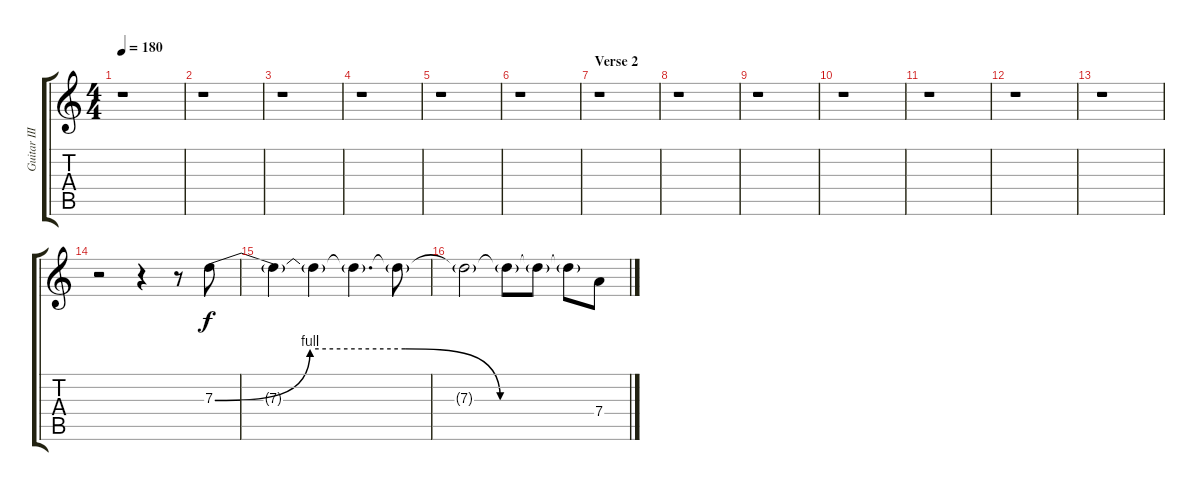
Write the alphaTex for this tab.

\track ("Guitar III - Lead Fills" "Guitar III") {instrument distortionguitar}
\staff {score tabs}
\tuning (E4 B3 G3 D3 A2 E2) {hide}
\ts (4 4)
\tempo 180
\clef g2
\ks c
r.1{dy f} |
r.1 |
r.1 |
r.1 |
r.1 |
r.1 |
\section ("" "Verse 2")
r.1 |
r.1 |
r.1 |
r.1 |
r.1 |
r.1 |
r.1 |
r.2 r.4 r.8 7.3{be (custom 0 0 15 4 30 4 45 0 60 0)}.8 |
7.3{t}.4 7.3{t}.4 7.3{t}.4{d} 7.3{t}.8 |
7.3{t}.2 7.3{t}.8 7.3{t}.8 7.3{t}.8 7.4.8
